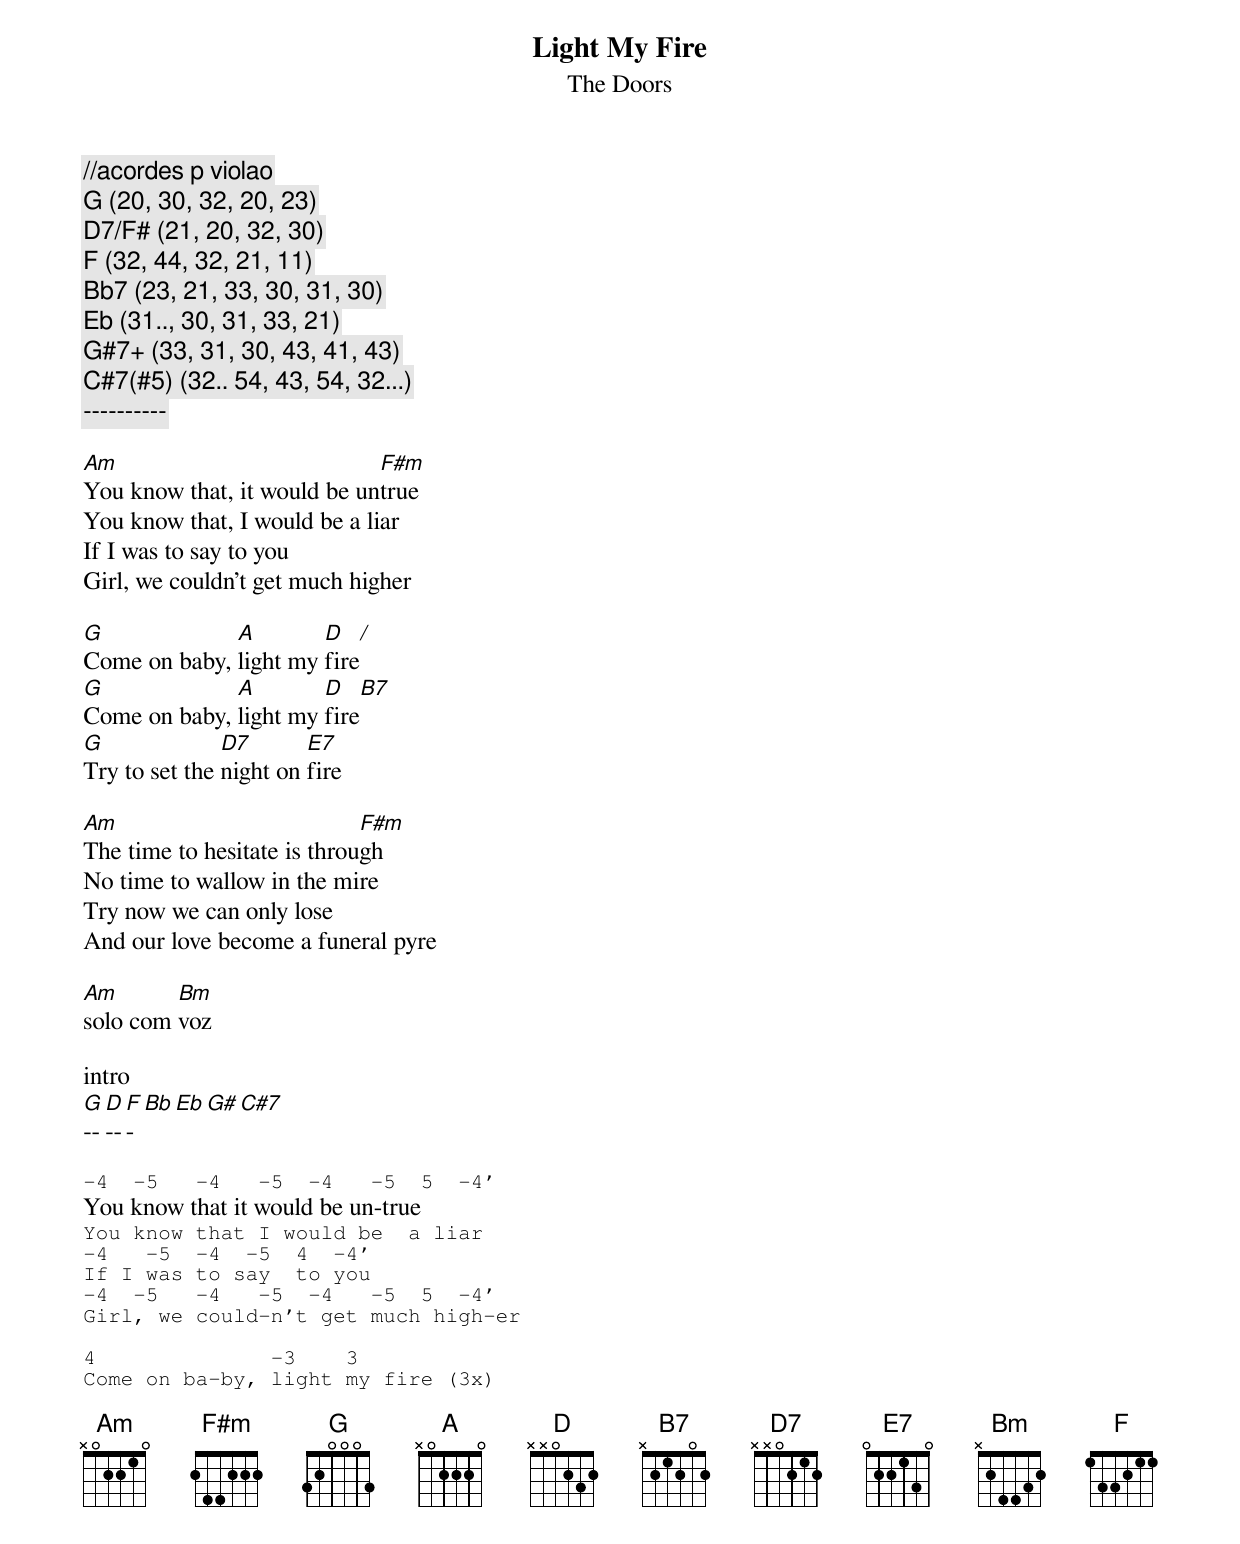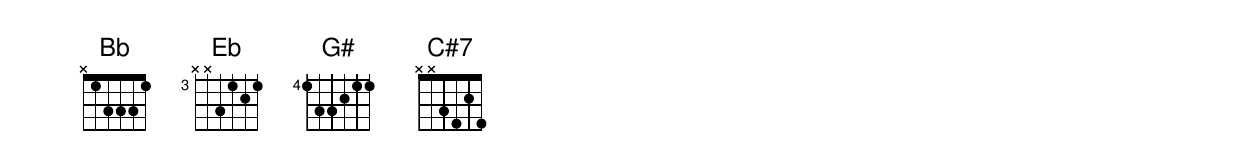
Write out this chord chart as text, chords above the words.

Light My Fire
The Doors

//acordes p violao
G (20, 30, 32, 20, 23)
D7/F# (21, 20, 32, 30)
F (32, 44, 32, 21, 11)
Bb7 (23, 21, 33, 30, 31, 30)
Eb (31.., 30, 31, 33, 21)
G#7+ (33, 31, 30, 43, 41, 43)
C#7(#5) (32.. 54, 43, 54, 32...)
----------

Am                           F#m
You know that, it would be untrue
You know that, I would be a liar
If I was to say to you
Girl, we couldn't get much higher

G             A        D   /
Come on baby, light my fire
G             A        D    B7
Come on baby, light my fire
G              D7       E7
Try to set the night on fire

Am                           F#m
The time to hesitate is through
No time to wallow in the mire
Try now we can only lose
And our love become a funeral pyre

Am       Bm
solo com voz

intro
G D F Bb Eb G# C#7
-----

-4  -5   -4   -5  -4   -5  5  -4'
You know that it would be un-true
You know that I would be  a liar
-4   -5  -4  -5  4  -4'
If I was to say  to you
-4  -5   -4   -5  -4   -5  5  -4'
Girl, we could-n't get much high-er

4              -3    3
Come on ba-by, light my fire (3x)
